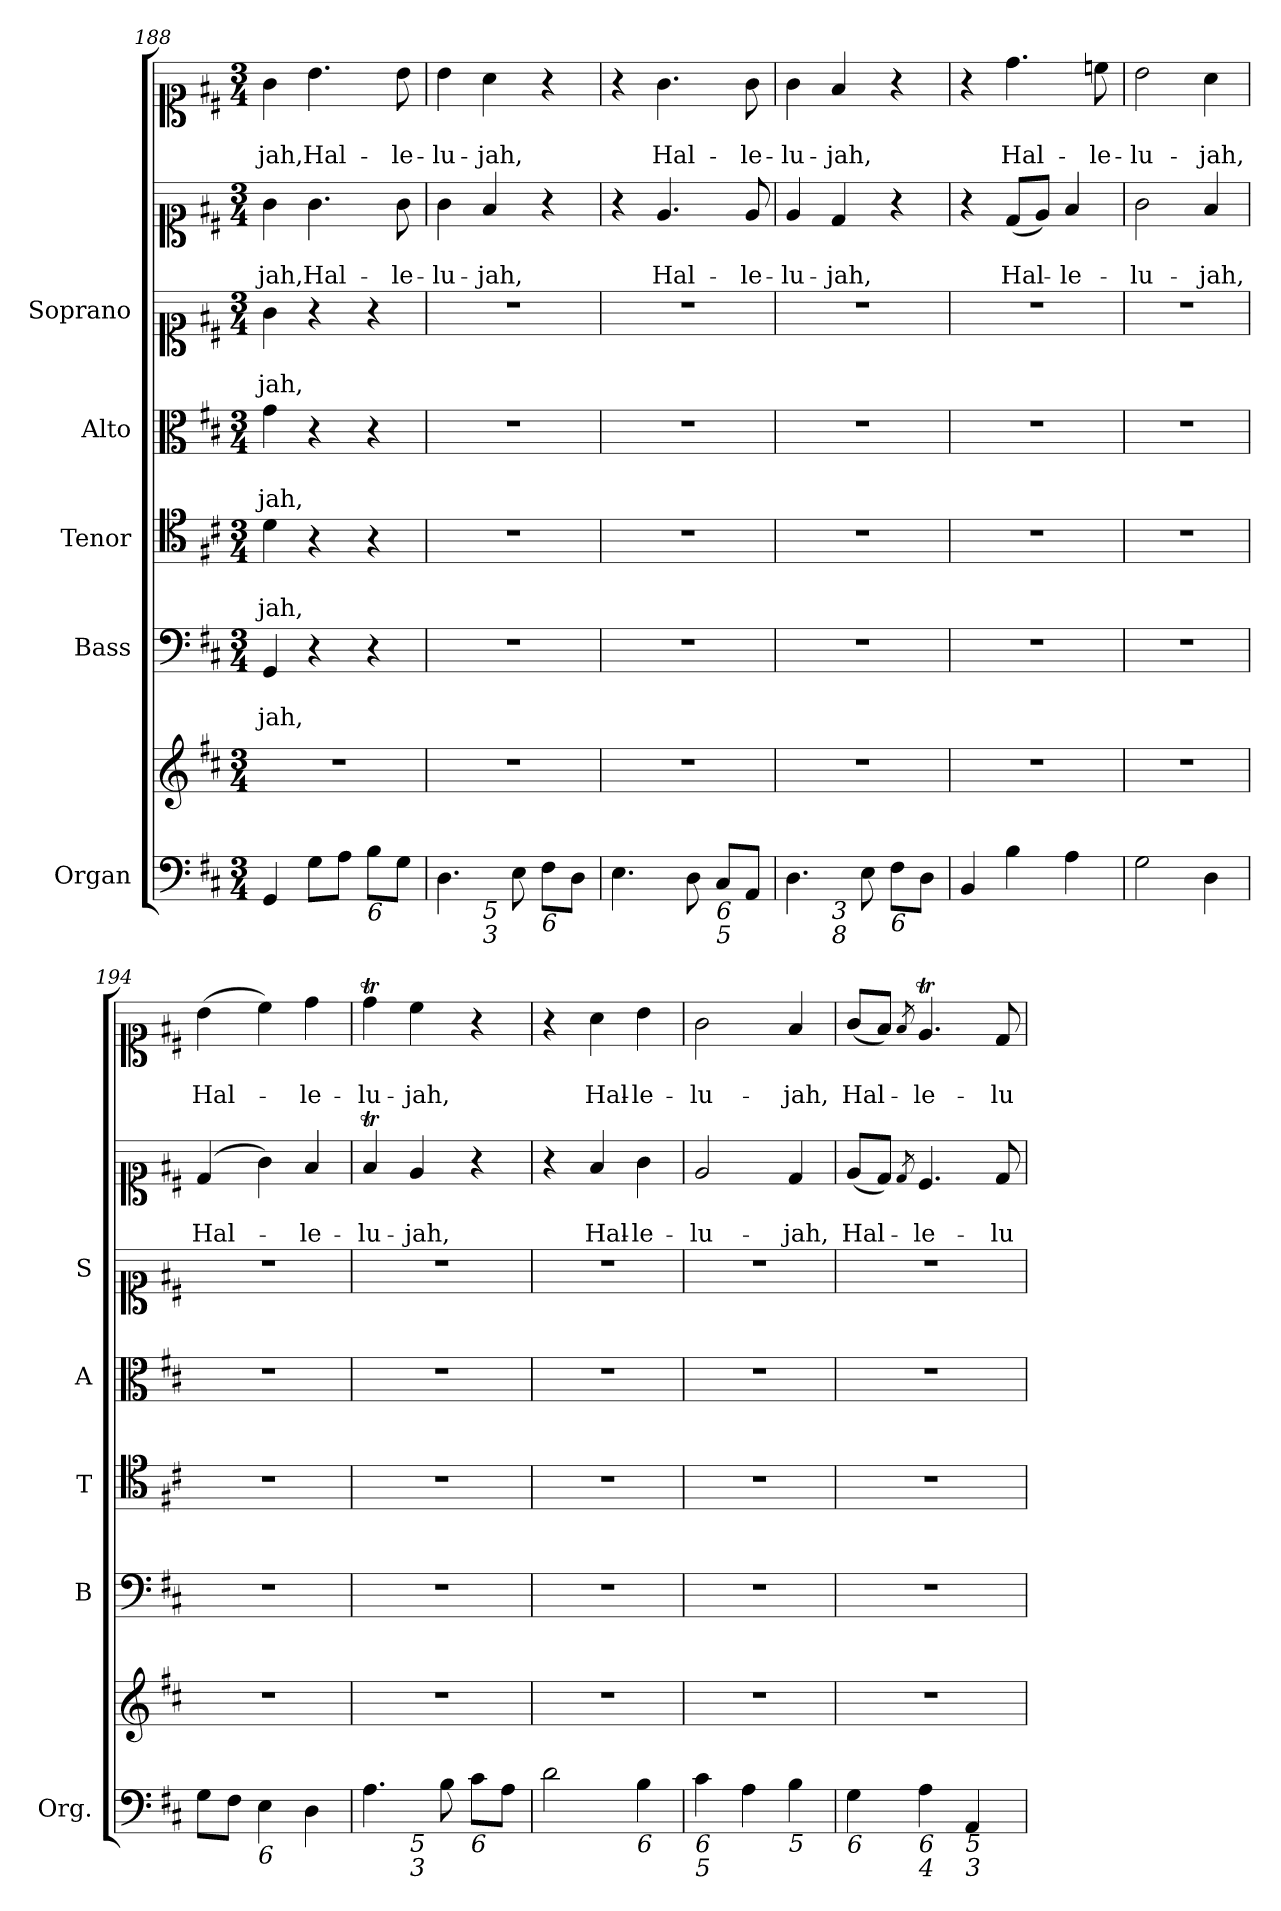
**kern	**kern	**kern	**text	**text	**kern	**text	**text	**kern	**text	**text	**kern	**text	**text	**kern	**text	**text	**kern	**text	**text
*part7	*part7	*part6	*part6	*part6	*part5	*part5	*part5	*part4	*part4	*part4	*part3	*part3	*part3	*part2	*part2	*part2	*part1	*part1	*part1
*staff8	*staff7	*staff6	*staff6	*staff6	*staff5	*staff5	*staff5	*staff4	*staff4	*staff4	*staff3	*staff3	*staff3	*staff2	*staff2	*staff2	*staff1	*staff1	*staff1
*I"Organ	*	*I"Bass	*	*	*I"Tenor	*	*	*I"Alto	*	*	*I"Soprano	*	*	*	*	*	*	*	*
*I'Org.	*	*I'B	*	*	*I'T	*	*	*I'A	*	*	*I'S	*	*	*	*	*	*	*	*
*clefF4	*clefG2	*clefF4	*	*	*clefC4	*	*	*clefC3	*	*	*clefC1	*	*	*clefC1	*	*	*clefC1	*	*
*k[f#c#]	*k[f#c#]	*k[f#c#]	*	*	*k[f#c#]	*	*	*k[f#c#]	*	*	*k[f#c#]	*	*	*k[f#c#]	*	*	*k[f#c#]	*	*
*b:	*b:	*b:	*	*	*b:	*	*	*b:	*	*	*b:	*	*	*b:	*	*	*b:	*	*
*M3/4	*M3/4	*M3/4	*	*	*M3/4	*	*	*M3/4	*	*	*M3/4	*	*	*M3/4	*	*	*M3/4	*	*
=188	=188	=188	=188	=188	=188	=188	=188	=188	=188	=188	=188	=188	=188	=188	=188	=188	=188	=188	=188
!	!	!	!	!LO:LY:b	!	!	!LO:LY:b	!	!	!LO:LY:b	!	!	!LO:LY:b	!	!	!LO:LY:b	!	!	!LO:LY:b
4GG/	2.r	4GG/	.	-jah,	4d\	.	-jah,	4g\	.	-jah,	4g\	.	-jah,	4g\	.	-jah,	4g\	.	-jah,
!	!	!	!	!	!	!	!	!	!	!	!	!	!	!	!	!LO:LY:b	!	!	!LO:LY:b
8G\L	.	4r	.	.	4r	.	.	4r	.	.	4r	.	.	4.g\	.	Hal-	4.b\	.	Hal-
8A\J	.	.	.	.	.	.	.	.	.	.	.	.	.	.	.	.	.	.	.
!LO:TX:b:i:t=6	!	!	!	!	!	!	!	!	!	!	!	!	!	!	!	!	!	!	!
8B\L	.	4r	.	.	4r	.	.	4r	.	.	4r	.	.	.	.	.	.	.	.
!	!	!	!	!	!	!	!	!	!	!	!	!	!	!	!	!LO:LY:b	!	!	!LO:LY:b
8G\J	.	.	.	.	.	.	.	.	.	.	.	.	.	8g\	.	-le-	8b\	.	-le-
=189	=189	=189	=189	=189	=189	=189	=189	=189	=189	=189	=189	=189	=189	=189	=189	=189	=189	=189	=189
!LO:TX:b:i:t=6	!	!	!	!	!	!	!	!	!	!	!	!	!	!	!	!	!	!	!
!LO:TX:b:i:t=4	!	!	!	!	!	!	!	!	!	!	!	!	!	!	!	!	!	!	!
!	!	!	!	!	!	!	!	!	!	!	!	!	!	!	!	!LO:LY:b	!	!	!LO:LY:b
*^	*	*	*	*	*	*	*	*	*	*	*	*	*	*	*	*	*	*	*
4.D\	4ryy	2.r	2.r	.	.	2.r	.	.	2.r	.	.	2.r	.	.	4g\	.	-lu-	4b\	.	-lu-
!	!LO:TX:b:i:t=5	!	!	!	!	!	!	!	!	!	!	!	!	!	!	!	!	!	!	!
!	!LO:TX:b:i:t=3	!	!	!	!	!	!	!	!	!	!	!	!	!	!	!	!	!	!	!
!	!	!	!	!	!	!	!	!	!	!	!	!	!	!	!	!	!LO:LY:b	!	!	!LO:LY:b
.	2ryy	.	.	.	.	.	.	.	.	.	.	.	.	.	4f#/	.	-jah,	4a\	.	-jah,
8E\	.	.	.	.	.	.	.	.	.	.	.	.	.	.	.	.	.	.	.	.
!LO:TX:b:i:t=6	!	!	!	!	!	!	!	!	!	!	!	!	!	!	!	!	!	!	!	!
8F#\L	.	.	.	.	.	.	.	.	.	.	.	.	.	.	4r	.	.	4r	.	.
8D\J	.	.	.	.	.	.	.	.	.	.	.	.	.	.	.	.	.	.	.	.
*v	*v	*	*	*	*	*	*	*	*	*	*	*	*	*	*	*	*	*	*	*
!!LO:LB:g=z
=190	=190	=190	=190	=190	=190	=190	=190	=190	=190	=190	=190	=190	=190	=190	=190	=190	=190	=190	=190
4.E\	2.r	2.r	.	.	2.r	.	.	2.r	.	.	2.r	.	.	4r	.	.	4r	.	.
!	!	!	!	!	!	!	!	!	!	!	!	!	!	!	!	!LO:LY:b	!	!	!LO:LY:b
.	.	.	.	.	.	.	.	.	.	.	.	.	.	4.e/	.	Hal-	4.g\	.	Hal-
8D\	.	.	.	.	.	.	.	.	.	.	.	.	.	.	.	.	.	.	.
!LO:TX:b:i:t=6	!	!	!	!	!	!	!	!	!	!	!	!	!	!	!	!	!	!	!
!LO:TX:b:i:t=5	!	!	!	!	!	!	!	!	!	!	!	!	!	!	!	!	!	!	!
8C#/L	.	.	.	.	.	.	.	.	.	.	.	.	.	.	.	.	.	.	.
!	!	!	!	!	!	!	!	!	!	!	!	!	!	!	!	!LO:LY:b	!	!	!LO:LY:b
8AA/J	.	.	.	.	.	.	.	.	.	.	.	.	.	8e/	.	-le-	8g\	.	-le-
=191	=191	=191	=191	=191	=191	=191	=191	=191	=191	=191	=191	=191	=191	=191	=191	=191	=191	=191	=191
!LO:TX:b:i:t=4	!	!	!	!	!	!	!	!	!	!	!	!	!	!	!	!	!	!	!
!LO:TX:b:i:t=9	!	!	!	!	!	!	!	!	!	!	!	!	!	!	!	!	!	!	!
!	!	!	!	!	!	!	!	!	!	!	!	!	!	!	!	!LO:LY:b	!	!	!LO:LY:b
*^	*	*	*	*	*	*	*	*	*	*	*	*	*	*	*	*	*	*	*
4.D\	4ryy	2.r	2.r	.	.	2.r	.	.	2.r	.	.	2.r	.	.	4e/	.	-lu-	4g\	.	-lu-
!	!LO:TX:b:i:t=3	!	!	!	!	!	!	!	!	!	!	!	!	!	!	!	!	!	!	!
!	!LO:TX:b:i:t=8	!	!	!	!	!	!	!	!	!	!	!	!	!	!	!	!	!	!	!
!	!	!	!	!	!	!	!	!	!	!	!	!	!	!	!	!	!LO:LY:b	!	!	!LO:LY:b
.	2ryy	.	.	.	.	.	.	.	.	.	.	.	.	.	4d/	.	-jah,	4f#/	.	-jah,
8E\	.	.	.	.	.	.	.	.	.	.	.	.	.	.	.	.	.	.	.	.
!LO:TX:b:i:t=6	!	!	!	!	!	!	!	!	!	!	!	!	!	!	!	!	!	!	!	!
8F#\L	.	.	.	.	.	.	.	.	.	.	.	.	.	.	4r	.	.	4r	.	.
8D\J	.	.	.	.	.	.	.	.	.	.	.	.	.	.	.	.	.	.	.	.
*v	*v	*	*	*	*	*	*	*	*	*	*	*	*	*	*	*	*	*	*	*
=192	=192	=192	=192	=192	=192	=192	=192	=192	=192	=192	=192	=192	=192	=192	=192	=192	=192	=192	=192
4BB/	2.r	2.r	.	.	2.r	.	.	2.r	.	.	2.r	.	.	4r	.	.	4r	.	.
!	!	!	!	!	!	!	!	!	!	!	!	!	!	!	!	!LO:LY:b	!	!	!LO:LY:b
4B\	.	.	.	.	.	.	.	.	.	.	.	.	.	(<8d/L	.	Hal-	4.dd\	.	Hal-
.	.	.	.	.	.	.	.	.	.	.	.	.	.	8e/J)	.	.	.	.	.
!	!	!	!	!	!	!	!	!	!	!	!	!	!	!	!	!LO:LY:b	!	!	!
4A\	.	.	.	.	.	.	.	.	.	.	.	.	.	4f#/	.	-le-	.	.	.
!	!	!	!	!	!	!	!	!	!	!	!	!	!	!	!	!	!	!	!LO:LY:b
.	.	.	.	.	.	.	.	.	.	.	.	.	.	.	.	.	8ccn\	.	-le-
=193	=193	=193	=193	=193	=193	=193	=193	=193	=193	=193	=193	=193	=193	=193	=193	=193	=193	=193	=193
!	!	!	!	!	!	!	!	!	!	!	!	!	!	!	!	!LO:LY:b	!	!	!LO:LY:b
2G\	2.r	2.r	.	.	2.r	.	.	2.r	.	.	2.r	.	.	2g\	.	-lu-	2b\	.	-lu-
!	!	!	!	!	!	!	!	!	!	!	!	!	!	!	!	!LO:LY:b	!	!	!LO:LY:b
4D\	.	.	.	.	.	.	.	.	.	.	.	.	.	4f#/	.	-jah,	4a\	.	-jah,
=194	=194	=194	=194	=194	=194	=194	=194	=194	=194	=194	=194	=194	=194	=194	=194	=194	=194	=194	=194
!	!	!	!	!	!	!	!	!	!	!	!	!	!	!	!	!LO:LY:b	!	!	!LO:LY:b
8G\L	2.r	2.r	.	.	2.r	.	.	2.r	.	.	2.r	.	.	(4d/	.	Hal-	(>4b\	.	Hal-
8F#\J	.	.	.	.	.	.	.	.	.	.	.	.	.	.	.	.	.	.	.
!LO:TX:b:i:t=6	!	!	!	!	!	!	!	!	!	!	!	!	!	!	!	!	!	!	!
4E\	.	.	.	.	.	.	.	.	.	.	.	.	.	4g\)	.	.	4cc#\)	.	.
!	!	!	!	!	!	!	!	!	!	!	!	!	!	!	!	!LO:LY:b	!	!	!LO:LY:b
4D\	.	.	.	.	.	.	.	.	.	.	.	.	.	4f#/	.	-le-	4dd\	.	-le-
=195	=195	=195	=195	=195	=195	=195	=195	=195	=195	=195	=195	=195	=195	=195	=195	=195	=195	=195	=195
!LO:TX:b:i:t=6	!	!	!	!	!	!	!	!	!	!	!	!	!	!	!	!	!	!	!
!LO:TX:b:i:t=4	!	!	!	!	!	!	!	!	!	!	!	!	!	!	!	!	!	!	!
!	!	!	!	!	!	!	!	!	!	!	!	!	!	!	!	!LO:LY:b	!	!	!LO:LY:b
*^	*	*	*	*	*	*	*	*	*	*	*	*	*	*	*	*	*	*	*
4.A\	4ryy	2.r	2.r	.	.	2.r	.	.	2.r	.	.	2.r	.	.	4f#t/	.	-lu-	4ddT\	.	-lu-
!	!LO:TX:b:i:t=5	!	!	!	!	!	!	!	!	!	!	!	!	!	!	!	!	!	!	!
!	!LO:TX:b:i:t=3	!	!	!	!	!	!	!	!	!	!	!	!	!	!	!	!	!	!	!
!	!	!	!	!	!	!	!	!	!	!	!	!	!	!	!	!	!LO:LY:b	!	!	!LO:LY:b
.	2ryy	.	.	.	.	.	.	.	.	.	.	.	.	.	4e/	.	-jah,	4cc#\	.	-jah,
8B\	.	.	.	.	.	.	.	.	.	.	.	.	.	.	.	.	.	.	.	.
!LO:TX:b:i:t=6	!	!	!	!	!	!	!	!	!	!	!	!	!	!	!	!	!	!	!	!
8c#\L	.	.	.	.	.	.	.	.	.	.	.	.	.	.	4r	.	.	4r	.	.
8A\J	.	.	.	.	.	.	.	.	.	.	.	.	.	.	.	.	.	.	.	.
*v	*v	*	*	*	*	*	*	*	*	*	*	*	*	*	*	*	*	*	*	*
=196	=196	=196	=196	=196	=196	=196	=196	=196	=196	=196	=196	=196	=196	=196	=196	=196	=196	=196	=196
2d\	2.r	2.r	.	.	2.r	.	.	2.r	.	.	2.r	.	.	4r	.	.	4r	.	.
!	!	!	!	!	!	!	!	!	!	!	!	!	!	!	!	!LO:LY:b	!	!	!LO:LY:b
.	.	.	.	.	.	.	.	.	.	.	.	.	.	4f#/	.	Hal-	4a\	.	Hal-
!LO:TX:b:i:t=6	!	!	!	!	!	!	!	!	!	!	!	!	!	!	!	!	!	!	!
!	!	!	!	!	!	!	!	!	!	!	!	!	!	!	!	!LO:LY:b	!	!	!LO:LY:b
4B\	.	.	.	.	.	.	.	.	.	.	.	.	.	4g\	.	-le-	4b\	.	-le-
!!LO:PB:g=z
=197	=197	=197	=197	=197	=197	=197	=197	=197	=197	=197	=197	=197	=197	=197	=197	=197	=197	=197	=197
!LO:TX:b:i:t=6	!	!	!	!	!	!	!	!	!	!	!	!	!	!	!	!	!	!	!
!LO:TX:b:i:t=5	!	!	!	!	!	!	!	!	!	!	!	!	!	!	!	!	!	!	!
!	!	!	!	!	!	!	!	!	!	!	!	!	!	!	!	!LO:LY:b	!	!	!LO:LY:b
4c#\	2.r	2.r	.	.	2.r	.	.	2.r	.	.	2.r	.	.	2e/	.	-lu-	2g\	.	-lu-
4A\	.	.	.	.	.	.	.	.	.	.	.	.	.	.	.	.	.	.	.
!LO:TX:b:i:t=5	!	!	!	!	!	!	!	!	!	!	!	!	!	!	!	!	!	!	!
!	!	!	!	!	!	!	!	!	!	!	!	!	!	!	!	!LO:LY:b	!	!	!LO:LY:b
4B\	.	.	.	.	.	.	.	.	.	.	.	.	.	4d/	.	-jah,	4f#/	.	-jah,
=198	=198	=198	=198	=198	=198	=198	=198	=198	=198	=198	=198	=198	=198	=198	=198	=198	=198	=198	=198
!LO:TX:b:i:t=6	!	!	!	!	!	!	!	!	!	!	!	!	!	!	!	!	!	!	!
!	!	!	!	!	!	!	!	!	!	!	!	!	!	!	!	!LO:LY:b	!	!	!LO:LY:b
4G\	2.r	2.r	.	.	2.r	.	.	2.r	.	.	2.r	.	.	(<8e/L	.	Hal-	(<8g/L	.	Hal-
.	.	.	.	.	.	.	.	.	.	.	.	.	.	8d/J)	.	.	8f#/J)	.	.
.	.	.	.	.	.	.	.	.	.	.	.	.	.	8qd/	.	.	8qf#/	.	.
!LO:TX:b:i:t=6	!	!	!	!	!	!	!	!	!	!	!	!	!	!	!	!	!	!	!
!LO:TX:b:i:t=4	!	!	!	!	!	!	!	!	!	!	!	!	!	!	!	!	!	!	!
!	!	!	!	!	!	!	!	!	!	!	!	!	!	!	!	!LO:LY:b	!	!	!LO:LY:b
4A\	.	.	.	.	.	.	.	.	.	.	.	.	.	4.c#/	.	-le-	4.eT/	.	-le-
!LO:TX:b:i:t=5	!	!	!	!	!	!	!	!	!	!	!	!	!	!	!	!	!	!	!
!LO:TX:b:i:t=3	!	!	!	!	!	!	!	!	!	!	!	!	!	!	!	!	!	!	!
4AA/	.	.	.	.	.	.	.	.	.	.	.	.	.	.	.	.	.	.	.
!	!	!	!	!	!	!	!	!	!	!	!	!	!	!	!	!LO:LY:b	!	!	!LO:LY:b
.	.	.	.	.	.	.	.	.	.	.	.	.	.	8d/	.	-lu-	8d/	.	-lu-
=	=	=	=	=	=	=	=	=	=	=	=	=	=	=	=	=	=	=	=
*-	*-	*-	*-	*-	*-	*-	*-	*-	*-	*-	*-	*-	*-	*-	*-	*-	*-	*-	*-
